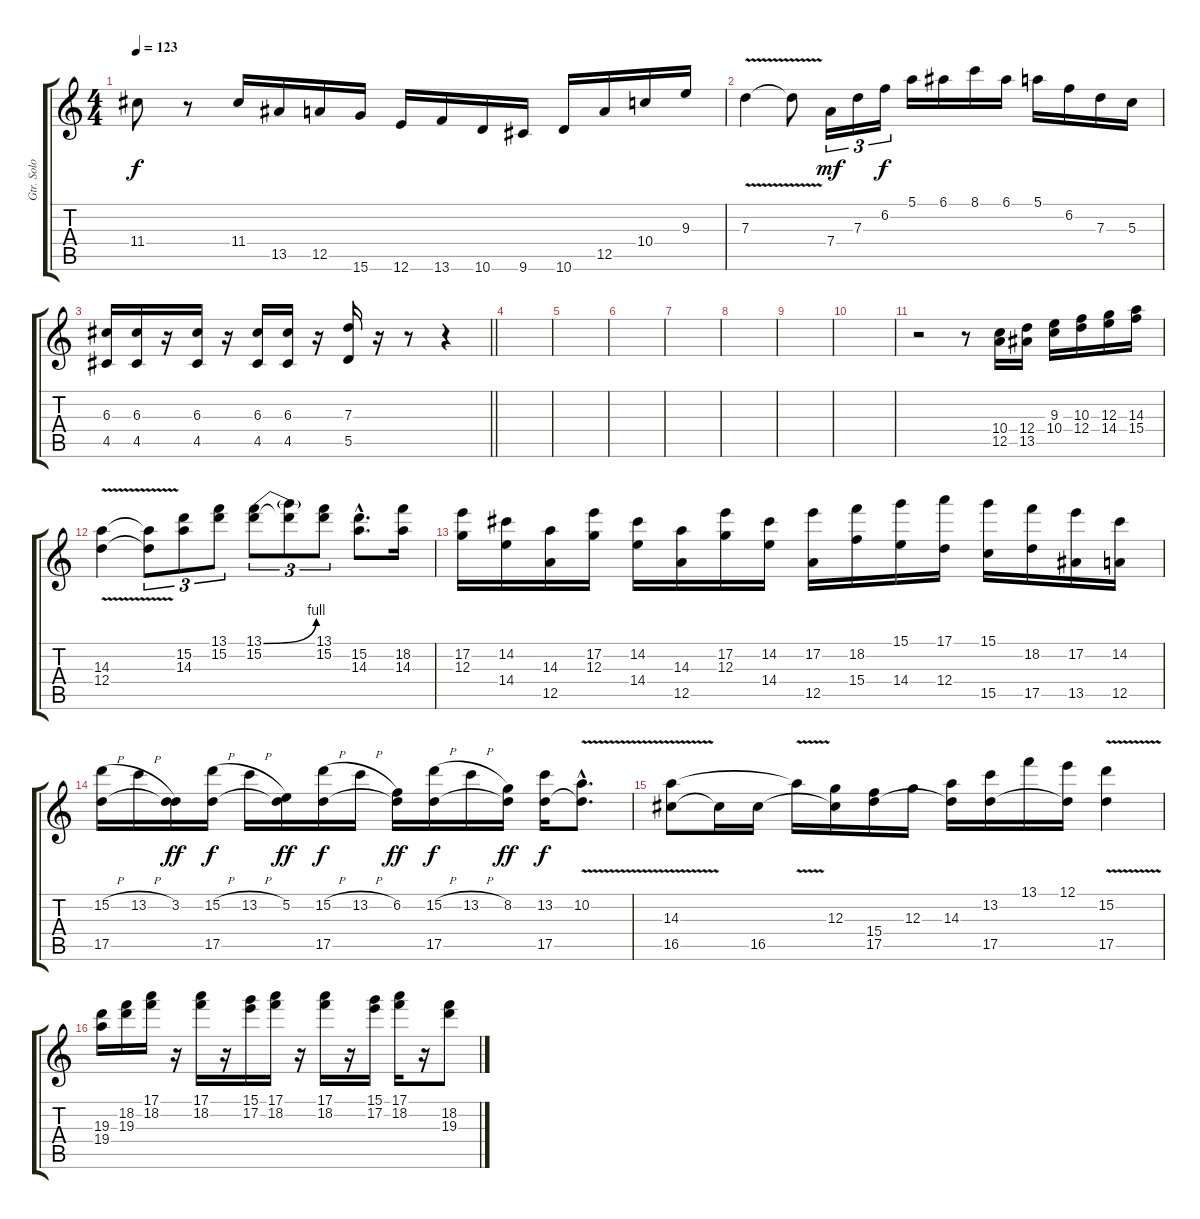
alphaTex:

\track ("Gtr. Solo" "Gtr. Solo") {instrument overdrivenguitar}
\staff {score tabs}
\tuning (E4 B3 G3 D3 A2 E2) {hide}
\ts (4 4)
\tempo 123
\clef g2
\ks c
11.4.8{dy f} r.8 11.4.16 13.5.16 12.5.16 15.6.16 12.6.16 13.6.16 10.6.16 9.6.16 10.6.16 12.5.16 10.4.16 9.3.16 |
7.3{v}.4 7.3{t}.8 7.4.16{tu (3 2) dy mf} 7.3.16{tu (3 2)} 6.2.16{tu (3 2) dy f} 5.1.16 6.1.16 8.1.16 6.1.16 5.1.16 6.2.16 7.3.16 5.3.16 |
\barLineRight lightlight
(6.3 4.5).16 (6.3 4.5).16 r.16 (6.3 4.5).16 r.16 (6.3 4.5).16 (6.3 4.5).16 r.16 (7.3 5.5).16 r.16 r.8 r.4 |
|
|
|
|
|
|
|
r.2 r.8 (10.4 12.5).16 (12.4 13.5).16 (9.3 10.4).16 (10.3 12.4).16 (12.3 14.4).16 (14.3 15.4).16 |
(14.3{v} 12.4).4 (14.3{t} 12.4{t}).8{tu (3 2)} (15.2 14.3).8{tu (3 2)} (13.1 15.2).8{tu (3 2)} (13.1{be (bend 0 0 60 4)} 15.2).8{tu (3 2)} (13.1{t} 15.2{t}).8{tu (3 2)} (13.1 15.2).8{tu (3 2)} (15.2{hac} 14.3{hac}).8{d} (18.2 14.3).16 |
(17.2 12.3).16 (14.2 14.4).16 (14.3 12.5).16 (17.2 12.3).16 (14.2 14.4).16 (14.3 12.5).16 (17.2 12.3).16 (14.2 14.4).16 (17.2 12.5).16 (18.2 15.4).16 (15.1 14.4).16 (17.1 12.4).16 (15.1 15.5).16 (18.2 17.5).16 (17.2 13.5).16 (14.2 12.5).16 |
(15.2{h} 17.5).16 13.2{h}.16 (3.2 17.5{t}).16{dy ff} (15.2{h} 17.5).16{dy f} 13.2{h}.16 (5.2 17.5{t}).16{dy ff} (15.2{h} 17.5).16{dy f} 13.2{h}.16 (6.2 17.5{t}).16{dy ff} (15.2{h} 17.5).16{dy f} 13.2{h}.16 (8.2 17.5{t}).16{dy ff} (13.2 17.5).16{dy f} (10.2{v hac} 17.5{hac t}).8{d} |
(14.3{v} 16.5).8 16.5{t}.16 16.5.16 14.3{t}.16 (12.3 16.5{t}).16 (15.4 17.5).16 12.3.16 (14.3 17.5{t}).16 (13.2 17.5).16 13.1.16 (12.1 17.5{t}).16 (15.2{v} 17.5).4 |
(19.3 19.4).16 (18.2 19.3).16 (17.1 18.2).16 r.16 (17.1 18.2).16 r.16 (15.1 17.2).16 (17.1 18.2).16 r.16 (17.1 18.2).16 r.16 (15.1 17.2).16 (17.1 18.2).16 r.16 (18.2 19.3).8
